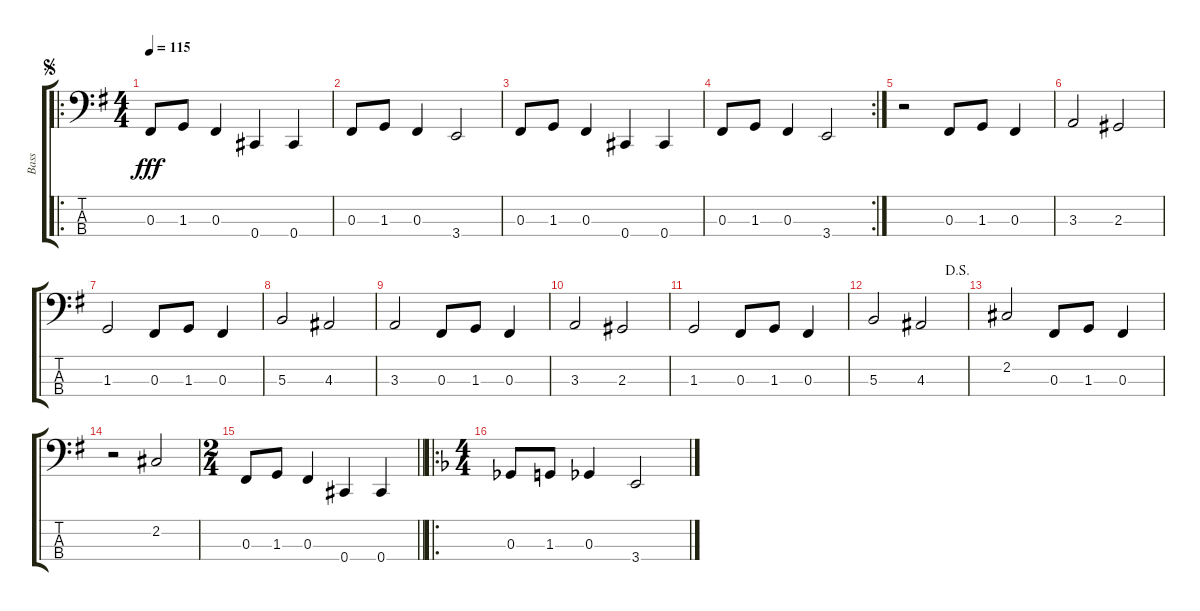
\track ("Bass" "Bass") {instrument electricbasspick}
\staff {score tabs}
\tuning (E2 B1 Gb1 Db1) {hide}
\ro
\ts (4 4)
\jump segno
\tempo 115
\clef f4
\ks g
0.3.8{dy fff} 1.3.8 0.3.4 0.4.4 0.4.4 |
0.3.8 1.3.8 0.3.4 3.4.2 |
0.3.8 1.3.8 0.3.4 0.4.4 0.4.4 |
\rc 2
0.3.8 1.3.8 0.3.4 3.4.2 |
r.2 0.3.8 1.3.8 0.3.4 |
3.3.2 2.3.2 |
1.3.2 0.3.8 1.3.8 0.3.4 |
5.3.2 4.3.2 |
3.3.2 0.3.8 1.3.8 0.3.4 |
3.3.2 2.3.2 |
1.3.2 0.3.8 1.3.8 0.3.4 |
\jump dalsegno
5.3.2 4.3.2 |
2.2.2 0.3.8 1.3.8 0.3.4 |
r.2 2.2.2 |
\ts (2 4)
\barLineRight lightlight
0.3.8 1.3.8 0.3.4 0.4.4 0.4.4 |
\ro
\ts (4 4)
\ks f
0.3.8 1.3.8 0.3.4 3.4.2
